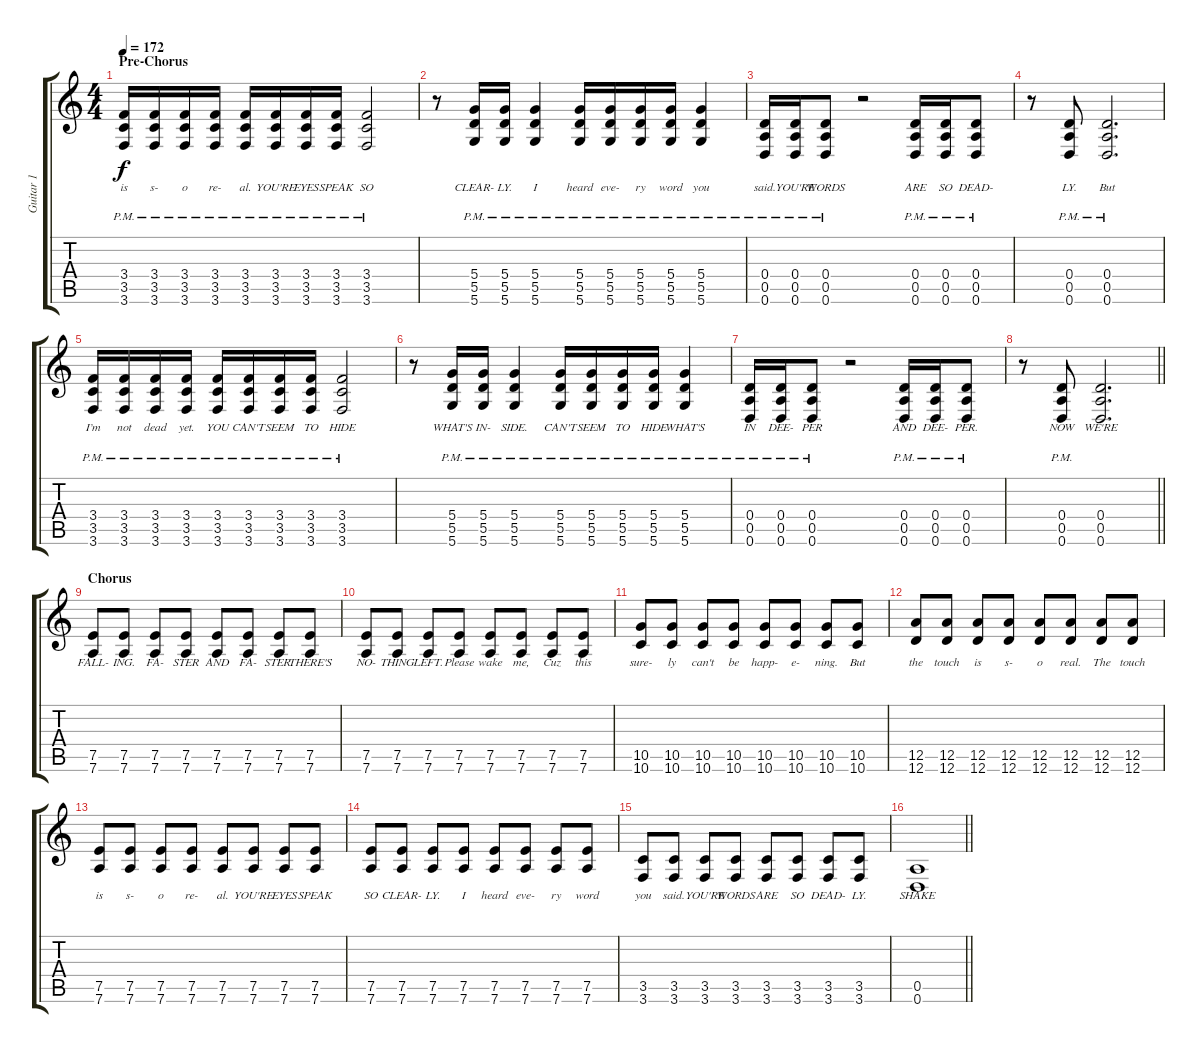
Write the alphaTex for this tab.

\track ("Guitar 1" "Guitar 1") {instrument distortionguitar}
\staff {score tabs}
\tuning (E4 B3 G3 D3 A2 D2) {hide}
\ts (4 4)
\section ("" "Pre-Chorus")
\tempo 172
\clef g2
\ks c
(3.4{pm} 3.5{pm} 3.6{pm}).16{lyrics (0 "is") lyrics (1 "") lyrics (2 "") lyrics (3 "") lyrics (4 "") dy f} (3.4{pm} 3.5{pm} 3.6{pm}).16{lyrics (0 "s-") lyrics (1 "") lyrics (2 "") lyrics (3 "") lyrics (4 "")} (3.4{pm} 3.5{pm} 3.6{pm}).16{lyrics (0 "o") lyrics (1 "") lyrics (2 "") lyrics (3 "") lyrics (4 "")} (3.4{pm} 3.5{pm} 3.6{pm}).16{lyrics (0 "re-") lyrics (1 "") lyrics (2 "") lyrics (3 "") lyrics (4 "")} (3.4{pm} 3.5{pm} 3.6{pm}).16{lyrics (0 "al.") lyrics (1 "") lyrics (2 "") lyrics (3 "") lyrics (4 "")} (3.4{pm} 3.5{pm} 3.6{pm}).16{lyrics (0 "YOU'RE") lyrics (1 "") lyrics (2 "") lyrics (3 "") lyrics (4 "")} (3.4{pm} 3.5{pm} 3.6{pm}).16{lyrics (0 "EYES") lyrics (1 "") lyrics (2 "") lyrics (3 "") lyrics (4 "")} (3.4{pm} 3.5{pm} 3.6{pm}).16{lyrics (0 "SPEAK") lyrics (1 "") lyrics (2 "") lyrics (3 "") lyrics (4 "")} (3.4{pm} 3.5{pm} 3.6{pm}).2{lyrics (0 "SO") lyrics (1 "") lyrics (2 "") lyrics (3 "") lyrics (4 "")} |
r.8 (5.4{pm} 5.5{pm} 5.6{pm}).16{lyrics (0 "CLEAR-") lyrics (1 "") lyrics (2 "") lyrics (3 "") lyrics (4 "")} (5.4{pm} 5.5{pm} 5.6{pm}).16{lyrics (0 "LY.") lyrics (1 "") lyrics (2 "") lyrics (3 "") lyrics (4 "")} (5.4{pm} 5.5{pm} 5.6{pm}).4{lyrics (0 "I") lyrics (1 "") lyrics (2 "") lyrics (3 "") lyrics (4 "")} (5.4{pm} 5.5{pm} 5.6{pm}).16{lyrics (0 "heard") lyrics (1 "") lyrics (2 "") lyrics (3 "") lyrics (4 "")} (5.4{pm} 5.5{pm} 5.6{pm}).16{lyrics (0 "eve-") lyrics (1 "") lyrics (2 "") lyrics (3 "") lyrics (4 "")} (5.4{pm} 5.5{pm} 5.6{pm}).16{lyrics (0 "ry") lyrics (1 "") lyrics (2 "") lyrics (3 "") lyrics (4 "")} (5.4{pm} 5.5{pm} 5.6{pm}).16{lyrics (0 "word") lyrics (1 "") lyrics (2 "") lyrics (3 "") lyrics (4 "")} (5.4{pm} 5.5{pm} 5.6{pm}).4{lyrics (0 "you") lyrics (1 "") lyrics (2 "") lyrics (3 "") lyrics (4 "")} |
(0.4{pm} 0.5{pm} 0.6{pm}).16{lyrics (0 "said.") lyrics (1 "") lyrics (2 "") lyrics (3 "") lyrics (4 "")} (0.4{pm} 0.5{pm} 0.6{pm}).16{lyrics (0 "YOU'RE") lyrics (1 "") lyrics (2 "") lyrics (3 "") lyrics (4 "")} (0.4{pm} 0.5{pm} 0.6{pm}).8{lyrics (0 "WORDS") lyrics (1 "") lyrics (2 "") lyrics (3 "") lyrics (4 "")} r.2 (0.4{pm} 0.5{pm} 0.6{pm}).16{lyrics (0 "ARE") lyrics (1 "") lyrics (2 "") lyrics (3 "") lyrics (4 "")} (0.4{pm} 0.5{pm} 0.6{pm}).16{lyrics (0 "SO") lyrics (1 "") lyrics (2 "") lyrics (3 "") lyrics (4 "")} (0.4{pm} 0.5{pm} 0.6{pm}).8{lyrics (0 "DEAD-") lyrics (1 "") lyrics (2 "") lyrics (3 "") lyrics (4 "")} |
r.8 (0.4{pm} 0.5{pm} 0.6{pm}).8{lyrics (0 "LY.") lyrics (1 "") lyrics (2 "") lyrics (3 "") lyrics (4 "")} (0.4{pm} 0.5{pm} 0.6{pm}).2{d lyrics (0 "But") lyrics (1 "") lyrics (2 "") lyrics (3 "") lyrics (4 "")} |
(3.4{pm} 3.5{pm} 3.6{pm}).16{lyrics (0 "I’m") lyrics (1 "") lyrics (2 "") lyrics (3 "") lyrics (4 "")} (3.4{pm} 3.5{pm} 3.6{pm}).16{lyrics (0 "not") lyrics (1 "") lyrics (2 "") lyrics (3 "") lyrics (4 "")} (3.4{pm} 3.5{pm} 3.6{pm}).16{lyrics (0 "dead") lyrics (1 "") lyrics (2 "") lyrics (3 "") lyrics (4 "")} (3.4{pm} 3.5{pm} 3.6{pm}).16{lyrics (0 "yet.") lyrics (1 "") lyrics (2 "") lyrics (3 "") lyrics (4 "")} (3.4{pm} 3.5{pm} 3.6{pm}).16{lyrics (0 "YOU") lyrics (1 "") lyrics (2 "") lyrics (3 "") lyrics (4 "")} (3.4{pm} 3.5{pm} 3.6{pm}).16{lyrics (0 "CAN'T") lyrics (1 "") lyrics (2 "") lyrics (3 "") lyrics (4 "")} (3.4{pm} 3.5{pm} 3.6{pm}).16{lyrics (0 "SEEM") lyrics (1 "") lyrics (2 "") lyrics (3 "") lyrics (4 "")} (3.4{pm} 3.5{pm} 3.6{pm}).16{lyrics (0 "TO") lyrics (1 "") lyrics (2 "") lyrics (3 "") lyrics (4 "")} (3.4{pm} 3.5{pm} 3.6{pm}).2{lyrics (0 "HIDE") lyrics (1 "") lyrics (2 "") lyrics (3 "") lyrics (4 "")} |
r.8 (5.4{pm} 5.5{pm} 5.6{pm}).16{lyrics (0 "WHAT'S") lyrics (1 "") lyrics (2 "") lyrics (3 "") lyrics (4 "")} (5.4{pm} 5.5{pm} 5.6{pm}).16{lyrics (0 "IN-") lyrics (1 "") lyrics (2 "") lyrics (3 "") lyrics (4 "")} (5.4{pm} 5.5{pm} 5.6{pm}).4{lyrics (0 "SIDE.") lyrics (1 "") lyrics (2 "") lyrics (3 "") lyrics (4 "")} (5.4{pm} 5.5{pm} 5.6{pm}).16{lyrics (0 "CAN'T") lyrics (1 "") lyrics (2 "") lyrics (3 "") lyrics (4 "")} (5.4{pm} 5.5{pm} 5.6{pm}).16{lyrics (0 "SEEM") lyrics (1 "") lyrics (2 "") lyrics (3 "") lyrics (4 "")} (5.4{pm} 5.5{pm} 5.6{pm}).16{lyrics (0 "TO") lyrics (1 "") lyrics (2 "") lyrics (3 "") lyrics (4 "")} (5.4{pm} 5.5{pm} 5.6{pm}).16{lyrics (0 "HIDE") lyrics (1 "") lyrics (2 "") lyrics (3 "") lyrics (4 "")} (5.4{pm} 5.5{pm} 5.6{pm}).4{lyrics (0 "WHAT'S") lyrics (1 "") lyrics (2 "") lyrics (3 "") lyrics (4 "")} |
(0.4{pm} 0.5{pm} 0.6{pm}).16{lyrics (0 "IN") lyrics (1 "") lyrics (2 "") lyrics (3 "") lyrics (4 "")} (0.4{pm} 0.5{pm} 0.6{pm}).16{lyrics (0 "DEE-") lyrics (1 "") lyrics (2 "") lyrics (3 "") lyrics (4 "")} (0.4{pm} 0.5{pm} 0.6{pm}).8{lyrics (0 "PER") lyrics (1 "") lyrics (2 "") lyrics (3 "") lyrics (4 "")} r.2 (0.4{pm} 0.5{pm} 0.6{pm}).16{lyrics (0 "AND") lyrics (1 "") lyrics (2 "") lyrics (3 "") lyrics (4 "")} (0.4{pm} 0.5{pm} 0.6{pm}).16{lyrics (0 "DEE-") lyrics (1 "") lyrics (2 "") lyrics (3 "") lyrics (4 "")} (0.4{pm} 0.5{pm} 0.6{pm}).8{lyrics (0 "PER.") lyrics (1 "") lyrics (2 "") lyrics (3 "") lyrics (4 "")} |
\barLineRight lightlight
r.8 (0.4{pm} 0.5{pm} 0.6{pm}).8{lyrics (0 "NOW") lyrics (1 "") lyrics (2 "") lyrics (3 "") lyrics (4 "")} (0.4 0.5 0.6).2{d lyrics (0 "WE'RE") lyrics (1 "") lyrics (2 "") lyrics (3 "") lyrics (4 "")} |
\section ("" "Chorus")
(7.5 7.6).8{lyrics (0 "FALL-") lyrics (1 "") lyrics (2 "") lyrics (3 "") lyrics (4 "")} (7.5 7.6).8{lyrics (0 "ING.") lyrics (1 "") lyrics (2 "") lyrics (3 "") lyrics (4 "")} (7.5 7.6).8{lyrics (0 "FA-") lyrics (1 "") lyrics (2 "") lyrics (3 "") lyrics (4 "")} (7.5 7.6).8{lyrics (0 "STER") lyrics (1 "") lyrics (2 "") lyrics (3 "") lyrics (4 "")} (7.5 7.6).8{lyrics (0 "AND") lyrics (1 "") lyrics (2 "") lyrics (3 "") lyrics (4 "")} (7.5 7.6).8{lyrics (0 "FA-") lyrics (1 "") lyrics (2 "") lyrics (3 "") lyrics (4 "")} (7.5 7.6).8{lyrics (0 "STER.") lyrics (1 "") lyrics (2 "") lyrics (3 "") lyrics (4 "")} (7.5 7.6).8{lyrics (0 "THERE'S") lyrics (1 "") lyrics (2 "") lyrics (3 "") lyrics (4 "")} |
(7.5 7.6).8{lyrics (0 "NO-") lyrics (1 "") lyrics (2 "") lyrics (3 "") lyrics (4 "")} (7.5 7.6).8{lyrics (0 "THING") lyrics (1 "") lyrics (2 "") lyrics (3 "") lyrics (4 "")} (7.5 7.6).8{lyrics (0 "LEFT.") lyrics (1 "") lyrics (2 "") lyrics (3 "") lyrics (4 "")} (7.5 7.6).8{lyrics (0 "Please") lyrics (1 "") lyrics (2 "") lyrics (3 "") lyrics (4 "")} (7.5 7.6).8{lyrics (0 "wake") lyrics (1 "") lyrics (2 "") lyrics (3 "") lyrics (4 "")} (7.5 7.6).8{lyrics (0 "me,") lyrics (1 "") lyrics (2 "") lyrics (3 "") lyrics (4 "")} (7.5 7.6).8{lyrics (0 "Cuz") lyrics (1 "") lyrics (2 "") lyrics (3 "") lyrics (4 "")} (7.5 7.6).8{lyrics (0 "this") lyrics (1 "") lyrics (2 "") lyrics (3 "") lyrics (4 "")} |
(10.5 10.6).8{lyrics (0 "sure-") lyrics (1 "") lyrics (2 "") lyrics (3 "") lyrics (4 "")} (10.5 10.6).8{lyrics (0 "ly") lyrics (1 "") lyrics (2 "") lyrics (3 "") lyrics (4 "")} (10.5 10.6).8{lyrics (0 "can't") lyrics (1 "") lyrics (2 "") lyrics (3 "") lyrics (4 "")} (10.5 10.6).8{lyrics (0 "be") lyrics (1 "") lyrics (2 "") lyrics (3 "") lyrics (4 "")} (10.5 10.6).8{lyrics (0 "happ-") lyrics (1 "") lyrics (2 "") lyrics (3 "") lyrics (4 "")} (10.5 10.6).8{lyrics (0 "e-") lyrics (1 "") lyrics (2 "") lyrics (3 "") lyrics (4 "")} (10.5 10.6).8{lyrics (0 "ning.") lyrics (1 "") lyrics (2 "") lyrics (3 "") lyrics (4 "")} (10.5 10.6).8{lyrics (0 "But") lyrics (1 "") lyrics (2 "") lyrics (3 "") lyrics (4 "")} |
(12.5 12.6).8{lyrics (0 "the") lyrics (1 "") lyrics (2 "") lyrics (3 "") lyrics (4 "")} (12.5 12.6).8{lyrics (0 "touch") lyrics (1 "") lyrics (2 "") lyrics (3 "") lyrics (4 "")} (12.5 12.6).8{lyrics (0 "is") lyrics (1 "") lyrics (2 "") lyrics (3 "") lyrics (4 "")} (12.5 12.6).8{lyrics (0 "s-") lyrics (1 "") lyrics (2 "") lyrics (3 "") lyrics (4 "")} (12.5 12.6).8{lyrics (0 "o") lyrics (1 "") lyrics (2 "") lyrics (3 "") lyrics (4 "")} (12.5 12.6).8{lyrics (0 "real.") lyrics (1 "") lyrics (2 "") lyrics (3 "") lyrics (4 "")} (12.5 12.6).8{lyrics (0 "The") lyrics (1 "") lyrics (2 "") lyrics (3 "") lyrics (4 "")} (12.5 12.6).8{lyrics (0 "touch") lyrics (1 "") lyrics (2 "") lyrics (3 "") lyrics (4 "")} |
(7.5 7.6).8{lyrics (0 "is") lyrics (1 "") lyrics (2 "") lyrics (3 "") lyrics (4 "")} (7.5 7.6).8{lyrics (0 "s-") lyrics (1 "") lyrics (2 "") lyrics (3 "") lyrics (4 "")} (7.5 7.6).8{lyrics (0 "o") lyrics (1 "") lyrics (2 "") lyrics (3 "") lyrics (4 "")} (7.5 7.6).8{lyrics (0 "re-") lyrics (1 "") lyrics (2 "") lyrics (3 "") lyrics (4 "")} (7.5 7.6).8{lyrics (0 "al.") lyrics (1 "") lyrics (2 "") lyrics (3 "") lyrics (4 "")} (7.5 7.6).8{lyrics (0 "YOU'RE") lyrics (1 "") lyrics (2 "") lyrics (3 "") lyrics (4 "")} (7.5 7.6).8{lyrics (0 "EYES") lyrics (1 "") lyrics (2 "") lyrics (3 "") lyrics (4 "")} (7.5 7.6).8{lyrics (0 "SPEAK") lyrics (1 "") lyrics (2 "") lyrics (3 "") lyrics (4 "")} |
(7.5 7.6).8{lyrics (0 "SO") lyrics (1 "") lyrics (2 "") lyrics (3 "") lyrics (4 "")} (7.5 7.6).8{lyrics (0 "CLEAR-") lyrics (1 "") lyrics (2 "") lyrics (3 "") lyrics (4 "")} (7.5 7.6).8{lyrics (0 "LY.") lyrics (1 "") lyrics (2 "") lyrics (3 "") lyrics (4 "")} (7.5 7.6).8{lyrics (0 "I") lyrics (1 "") lyrics (2 "") lyrics (3 "") lyrics (4 "")} (7.5 7.6).8{lyrics (0 "heard") lyrics (1 "") lyrics (2 "") lyrics (3 "") lyrics (4 "")} (7.5 7.6).8{lyrics (0 "eve-") lyrics (1 "") lyrics (2 "") lyrics (3 "") lyrics (4 "")} (7.5 7.6).8{lyrics (0 "ry") lyrics (1 "") lyrics (2 "") lyrics (3 "") lyrics (4 "")} (7.5 7.6).8{lyrics (0 "word") lyrics (1 "") lyrics (2 "") lyrics (3 "") lyrics (4 "")} |
(3.5 3.6).8{lyrics (0 "you") lyrics (1 "") lyrics (2 "") lyrics (3 "") lyrics (4 "")} (3.5 3.6).8{lyrics (0 "said.") lyrics (1 "") lyrics (2 "") lyrics (3 "") lyrics (4 "")} (3.5 3.6).8{lyrics (0 "YOU'RE") lyrics (1 "") lyrics (2 "") lyrics (3 "") lyrics (4 "")} (3.5 3.6).8{lyrics (0 "WORDS") lyrics (1 "") lyrics (2 "") lyrics (3 "") lyrics (4 "")} (3.5 3.6).8{lyrics (0 "ARE") lyrics (1 "") lyrics (2 "") lyrics (3 "") lyrics (4 "")} (3.5 3.6).8{lyrics (0 "SO") lyrics (1 "") lyrics (2 "") lyrics (3 "") lyrics (4 "")} (3.5 3.6).8{lyrics (0 "DEAD-") lyrics (1 "") lyrics (2 "") lyrics (3 "") lyrics (4 "")} (3.5 3.6).8{lyrics (0 "LY.") lyrics (1 "") lyrics (2 "") lyrics (3 "") lyrics (4 "")} |
\barLineRight lightlight
(0.5 0.6).1{lyrics (0 "SHAKE") lyrics (1 "") lyrics (2 "") lyrics (3 "") lyrics (4 "")}
